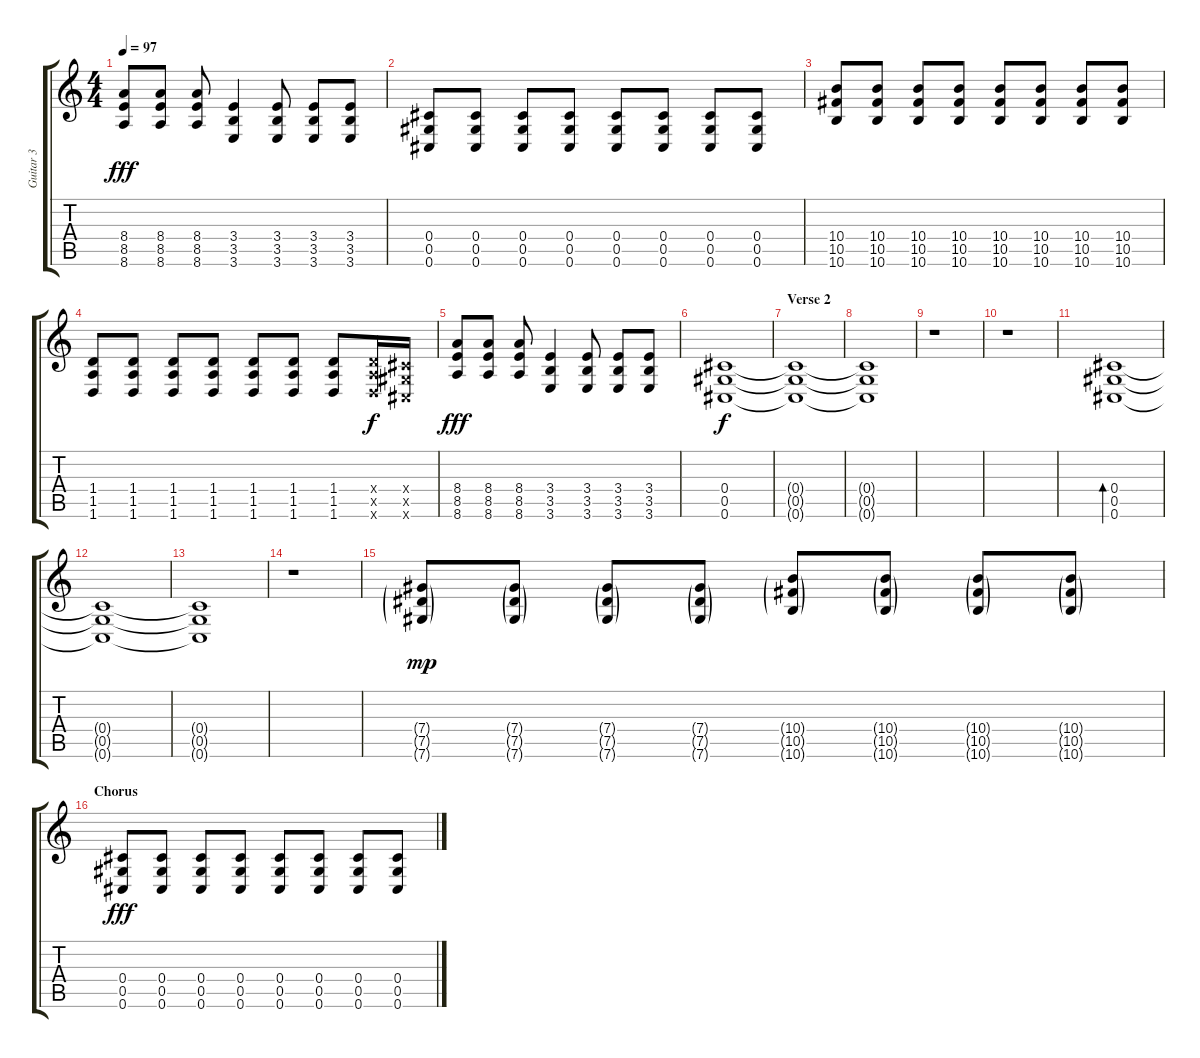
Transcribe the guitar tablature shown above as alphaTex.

\track ("Guitar 3" "Guitar 3") {instrument distortionguitar}
\staff {score tabs}
\tuning (Eb4 Bb3 Gb3 Db3 Ab2 Db2) {hide}
\ts (4 4)
\tempo 97
\clef g2
\ks c
(8.4 8.5 8.6).8{dy fff} (8.4 8.5 8.6).8 (8.4 8.5 8.6).8 (3.4 3.5 3.6).4 (3.4 3.5 3.6).8 (3.4 3.5 3.6).8 (3.4 3.5 3.6).8 |
(0.4 0.5 0.6).8 (0.4 0.5 0.6).8 (0.4 0.5 0.6).8 (0.4 0.5 0.6).8 (0.4 0.5 0.6).8 (0.4 0.5 0.6).8 (0.4 0.5 0.6).8 (0.4 0.5 0.6).8 |
(10.4 10.5 10.6).8 (10.4 10.5 10.6).8 (10.4 10.5 10.6).8 (10.4 10.5 10.6).8 (10.4 10.5 10.6).8 (10.4 10.5 10.6).8 (10.4 10.5 10.6).8 (10.4 10.5 10.6).8 |
(1.4 1.5 1.6).8 (1.4 1.5 1.6).8 (1.4 1.5 1.6).8 (1.4 1.5 1.6).8 (1.4 1.5 1.6).8 (1.4 1.5 1.6).8 (1.4 1.5 1.6).8 (1.4{x} 1.5{x} 1.6{x}).16{dy f} (0.4{x} 0.5{x} 0.6{x}).16 |
(8.4 8.5 8.6).8{dy fff} (8.4 8.5 8.6).8 (8.4 8.5 8.6).8 (3.4 3.5 3.6).4 (3.4 3.5 3.6).8 (3.4 3.5 3.6).8 (3.4 3.5 3.6).8 |
(0.4 0.5 0.6).1{dy f volume 1} |
\section ("" "Verse 2")
(0.4{t} 0.5{t} 0.6{t}).1 |
(0.4{t} 0.5{t} 0.6{t}).1 |
r.1 |
r.1{volume 16} |
(0.4 0.5 0.6).1{bd 120 volume 1} |
(0.4{t} 0.5{t} 0.6{t}).1 |
(0.4{t} 0.5{t} 0.6{t}).1 |
r.1 |
(7.4{g} 7.5{g} 7.6{g}).8{dy mp volume 16} (7.4{g} 7.5{g} 7.6{g}).8 (7.4{g} 7.5{g} 7.6{g}).8 (7.4{g} 7.5{g} 7.6{g}).8 (10.4{g} 10.5{g} 10.6{g}).8 (10.4{g} 10.5{g} 10.6{g}).8 (10.4{g} 10.5{g} 10.6{g}).8 (10.4{g} 10.5{g} 10.6{g}).8 |
\section ("" "Chorus")
(0.4 0.5 0.6).8{dy fff} (0.4 0.5 0.6).8 (0.4 0.5 0.6).8 (0.4 0.5 0.6).8 (0.4 0.5 0.6).8 (0.4 0.5 0.6).8 (0.4 0.5 0.6).8 (0.4 0.5 0.6).8
